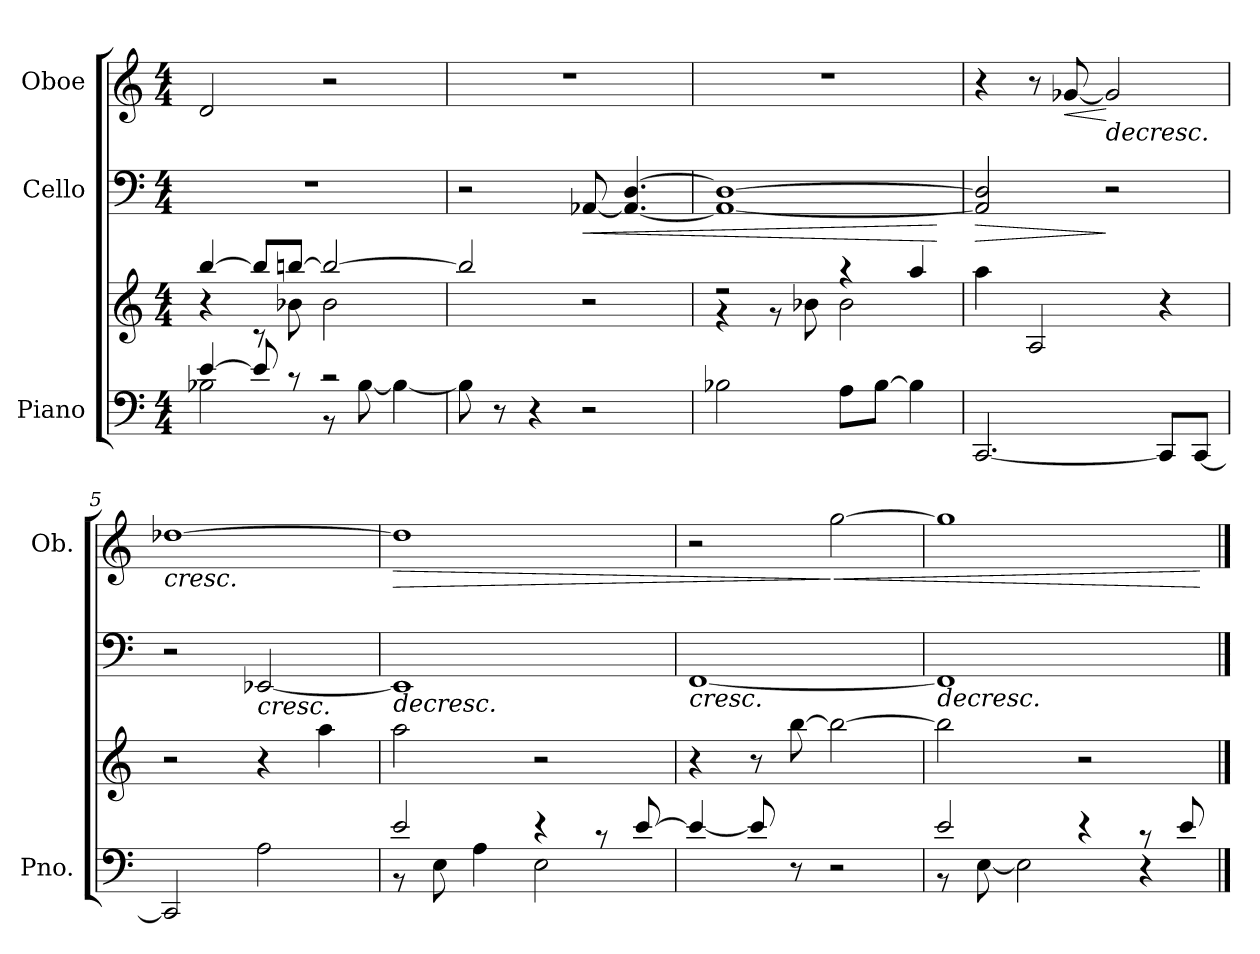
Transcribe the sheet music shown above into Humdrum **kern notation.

**kern	**kern	**kern	**dynam	**kern	**dynam
*part3	*part3	*part2	*part2	*part1	*part1
*staff4	*staff3	*staff2	*staff2	*staff1	*staff1
*I"Piano	*	*I"Cello	*	*I"Oboe	*
*I'Pno.	*	*	*	*I'Ob.	*
*clefF4	*clefG2	*clefF4	*	*clefG2	*
*k[]	*k[]	*k[]	*	*k[]	*
*C:	*C:	*C:	*	*C:	*
*M4/4	*M4/4	*M4/4	*	*M4/4	*
=1	=1	=1	=1	=1	=1
*^	*^	*	*	*	*
[>4e/	2B-X\	[>4bb/	4ra	1r	.	2d/	.
8e/]	.	8bb/L]	8rc	.	]	.	.
8rc	.	[>8bbn/J	8b-X\	.	.	.	.
2rc	8r	2bb/_	2b-\	.	.	2r	.
.	[<8B-\	.	.	.	.	.	.
.	4B-\_	.	.	.	.	.	.
*v	*v	*	*	*	*	*	*
*	*v	*v	*	*	*	*
=2	=2	=2	=2	=2	=2
8B-\]	2bb/]	2r	.	1r	.
8r	.	.	.	.	.
4r	.	.	.	.	.
!	!	!	!LO:HP:b	!	!
2r	2r	[<8AA-X/	<	.	.
.	.	4.AA-/_ [4.D/	.	.	.
=3	=3	=3	=3	=3	=3
*	*^	*	*	*	*
2B-X\	2rdd	4rf	1AA-_ 1D_	.	1r	.
.	.	8rg	.	.	.	.
.	.	8b-X\	.	.	.	.
8A\L	4raa	2b-\	.	.	.	.
[8B-\J	.	.	.	.	.	.
4B-\]	4aa/	.	.	.	.	.
*	*v	*v	*	*	*	*
.	.	.	[	.	.
=4	=4	=4	=4	=4	=4
!	!	!	!LO:HP:b	!	!
[2.CC/	4aa\	2AA-/] 2D/]	>	4r	.
.	2A/	.	.	8r	.
!	!	!	!	!	!LO:HP:b
.	.	.	.	[8g-X/	<
!	!	!	!	!	!LO:HP:n=1:b
.	.	2r	]	2g-/]	[ >
8CC/L]	4r	.	.	.	.
[8CC/J	.	.	.	.	.
!!LO:LB:g=z
=5	=5	=5	=5	=5	=5
!	!	!	!	!	!LO:HP:b
2CC/]	2r	2r	.	[1dd-X	<
!	!	!	!LO:HP:b	!	!
2A\	4r	[2EE-X/	<	.	.
.	4aa\	.	.	.	.
.	.	.	.	.	]
=6	=6	=6	=6	=6	=6
*^	*	*	*	*	*
!	!	!	!	!LO:HP:b	!	!LO:HP:b
2e/	8r	2aa\	1EE-]	>	1dd-]	>
.	8E\	.	.	.	.	.
.	4A\	.	.	.	.	.
4rd	2E\	2r	.	.	.	.
8rc	.	.	.	.	.	.
[>8e/	.	.	.	.	.	.
*v	*v	*	*	*	*	*
.	.	.	[	.	[
=7	=7	=7	=7	=7	=7
!	!	!	!LO:HP:b	!	!
4e/_	4r	[1FF	<	2r	.
8e/]	8r	.	.	.	.
8r	[8bb\	.	.	.	.
!	!	!	!	!	!LO:HP:n=1:b
2r	2bb\_	.	.	[2gg\	] <
.	.	.	]	.	.
=8	=8	=8	=8	=8	=8
*^	*	*	*	*	*
!	!	!	!	!LO:HP:b	!	!
2e/	8r	2bb\]	1FF]	>	1gg]	.
.	[<8E\	.	.	.	.	.
.	2E\]	.	.	.	.	.
4rd	.	2r	.	.	.	.
8rc	4rC	.	.	.	.	.
8e/	.	.	.	.	.	.
*v	*v	*	*	*	*	*
.	.	.	[	.	[
==	==	==	==	==	==
*-	*-	*-	*-	*-	*-
